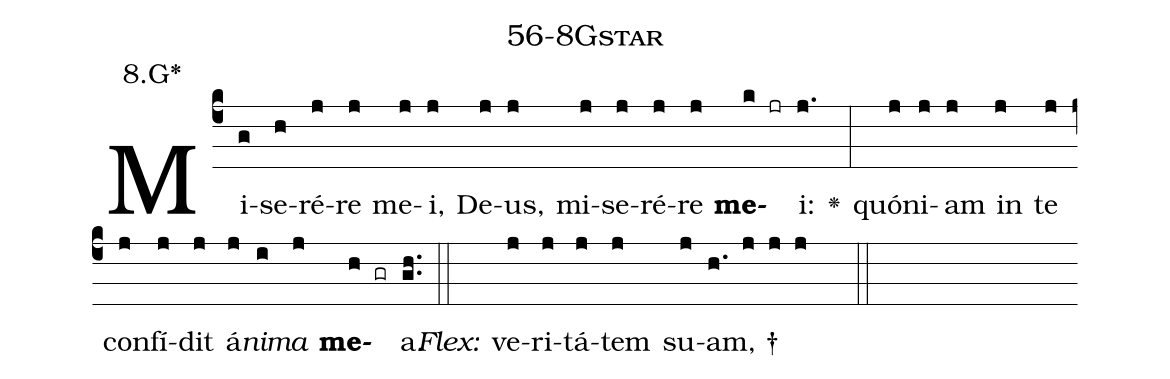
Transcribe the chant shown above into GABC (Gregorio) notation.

name: 56-8Gstar;
annotation: 8.G*;
%%
(c4)Mi(g)se(h)ré(j)re(j) me(j)i,(j) De(j)us,(j) mi(j)se(j)ré(j)re(j) <b>me</b>(k jr)i:(j.) <v>\greheightstar</v>(:) quón(j)i(j)am(j) in(j) te(j) con(j)fí(j)dit(j) á(j)<i>ni</i>(i)<i>ma</i>(j) <b>me</b>(h gr)a.(gh..) (::)
<i>Flex:</i>()  ve(j)ri(j)tá(j)tem(j) su(j)am, †(h. j j j  ::)

%E(j) u(j) o(i) u(j) a(h) e.(gh..) (::)
